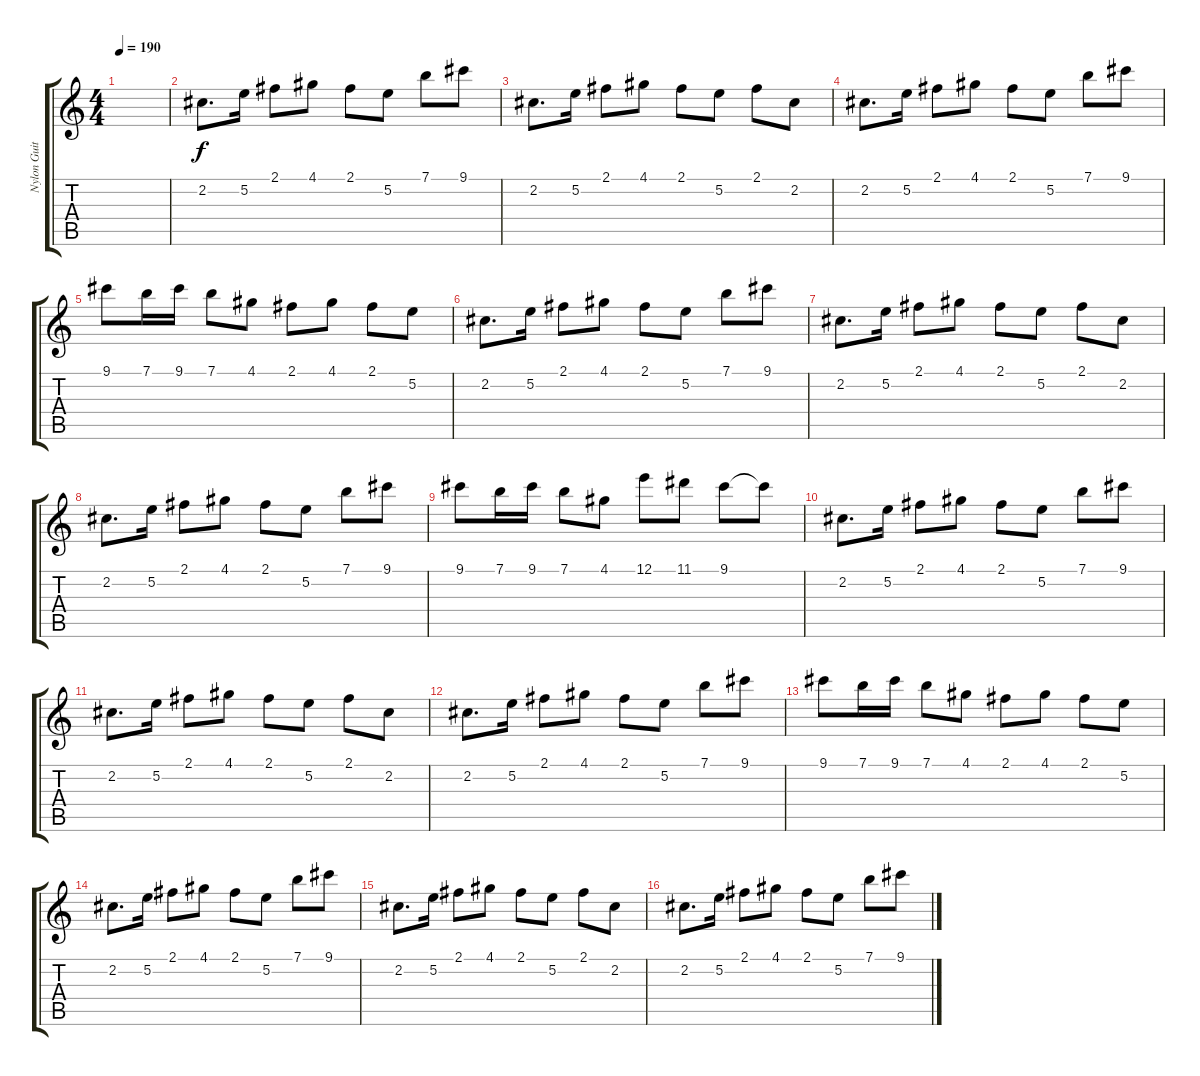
\track ("Nylon Guitar" "Nylon Guit") {instrument acousticguitarnylon}
\staff {score tabs}
\tuning (E4 B3 G3 D3 A2 E2) {hide}
\ts (4 4)
\tempo 190
\clef g2
\ks c
|
2.2.8{d} 5.2.16 2.1.8 4.1.8 2.1.8 5.2.8 7.1.8 9.1.8 |
2.2.8{d} 5.2.16 2.1.8 4.1.8 2.1.8 5.2.8 2.1.8 2.2.8 |
2.2.8{d} 5.2.16 2.1.8 4.1.8 2.1.8 5.2.8 7.1.8 9.1.8 |
9.1.8 7.1.16 9.1.16 7.1.8 4.1.8 2.1.8 4.1.8 2.1.8 5.2.8 |
2.2.8{d} 5.2.16 2.1.8 4.1.8 2.1.8 5.2.8 7.1.8 9.1.8 |
2.2.8{d} 5.2.16 2.1.8 4.1.8 2.1.8 5.2.8 2.1.8 2.2.8 |
2.2.8{d} 5.2.16 2.1.8 4.1.8 2.1.8 5.2.8 7.1.8 9.1.8 |
9.1.8 7.1.16 9.1.16 7.1.8 4.1.8 12.1.8 11.1.8 9.1.8 9.1{t}.8 |
2.2.8{d} 5.2.16 2.1.8 4.1.8 2.1.8 5.2.8 7.1.8 9.1.8 |
2.2.8{d} 5.2.16 2.1.8 4.1.8 2.1.8 5.2.8 2.1.8 2.2.8 |
2.2.8{d} 5.2.16 2.1.8 4.1.8 2.1.8 5.2.8 7.1.8 9.1.8 |
9.1.8 7.1.16 9.1.16 7.1.8 4.1.8 2.1.8 4.1.8 2.1.8 5.2.8 |
2.2.8{d} 5.2.16 2.1.8 4.1.8 2.1.8 5.2.8 7.1.8 9.1.8 |
2.2.8{d} 5.2.16 2.1.8 4.1.8 2.1.8 5.2.8 2.1.8 2.2.8 |
2.2.8{d} 5.2.16 2.1.8 4.1.8 2.1.8 5.2.8 7.1.8 9.1.8
